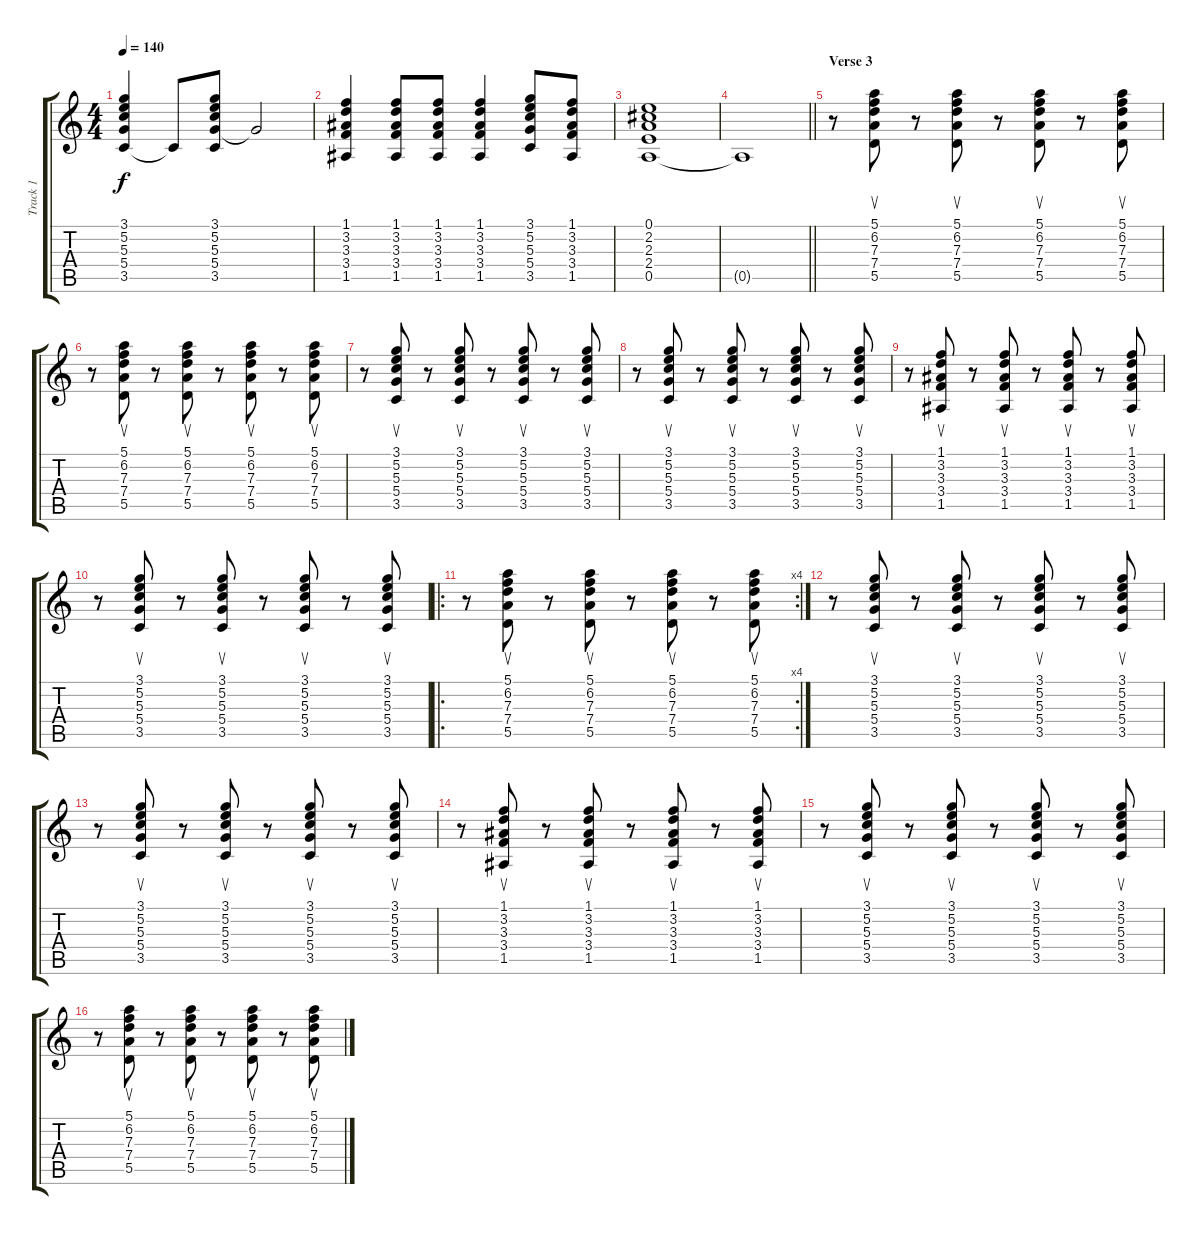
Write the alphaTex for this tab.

\track ("Track 1" "Track 1") {instrument electricguitarclean}
\staff {score tabs}
\tuning (E4 B3 G3 D3 A2 E2) {hide}
\ts (4 4)
\tempo 140
\clef g2
\ks c
(3.1 5.2 5.3 5.4 3.5).4{dy f} 3.5{t}.8 (3.1 5.2 5.3 5.4 3.5).8 5.4{t}.2 |
(1.1 3.2 3.3 3.4 1.5).4 (1.1 3.2 3.3 3.4 1.5).8 (1.1 3.2 3.3 3.4 1.5).8 (1.1 3.2 3.3 3.4 1.5).4 (3.1 5.2 5.3 5.4 3.5).8 (1.1 3.2 3.3 3.4 1.5).8 |
(0.1 2.2 2.3 2.4 0.5).1 |
\barLineRight lightlight
0.5{t}.1 |
\section ("" "Verse 3")
r.8 (5.1 6.2 7.3 7.4 5.5).8{su} r.8 (5.1 6.2 7.3 7.4 5.5).8{su} r.8 (5.1 6.2 7.3 7.4 5.5).8{su} r.8 (5.1 6.2 7.3 7.4 5.5).8{su} |
r.8 (5.1 6.2 7.3 7.4 5.5).8{su} r.8 (5.1 6.2 7.3 7.4 5.5).8{su} r.8 (5.1 6.2 7.3 7.4 5.5).8{su} r.8 (5.1 6.2 7.3 7.4 5.5).8{su} |
r.8 (3.1 5.2 5.3 5.4 3.5).8{su} r.8 (3.1 5.2 5.3 5.4 3.5).8{su} r.8 (3.1 5.2 5.3 5.4 3.5).8{su} r.8 (3.1 5.2 5.3 5.4 3.5).8{su} |
r.8 (3.1 5.2 5.3 5.4 3.5).8{su} r.8 (3.1 5.2 5.3 5.4 3.5).8{su} r.8 (3.1 5.2 5.3 5.4 3.5).8{su} r.8 (3.1 5.2 5.3 5.4 3.5).8{su} |
r.8 (1.1 3.2 3.3 3.4 1.5).8{su} r.8 (1.1 3.2 3.3 3.4 1.5).8{su} r.8 (1.1 3.2 3.3 3.4 1.5).8{su} r.8 (1.1 3.2 3.3 3.4 1.5).8{su} |
r.8 (3.1 5.2 5.3 5.4 3.5).8{su} r.8 (3.1 5.2 5.3 5.4 3.5).8{su} r.8 (3.1 5.2 5.3 5.4 3.5).8{su} r.8 (3.1 5.2 5.3 5.4 3.5).8{su} |
\ro
\rc 4
r.8 (5.1 6.2 7.3 7.4 5.5).8{su} r.8 (5.1 6.2 7.3 7.4 5.5).8{su} r.8 (5.1 6.2 7.3 7.4 5.5).8{su} r.8 (5.1 6.2 7.3 7.4 5.5).8{su} |
r.8 (3.1 5.2 5.3 5.4 3.5).8{su} r.8 (3.1 5.2 5.3 5.4 3.5).8{su} r.8 (3.1 5.2 5.3 5.4 3.5).8{su} r.8 (3.1 5.2 5.3 5.4 3.5).8{su} |
r.8 (3.1 5.2 5.3 5.4 3.5).8{su} r.8 (3.1 5.2 5.3 5.4 3.5).8{su} r.8 (3.1 5.2 5.3 5.4 3.5).8{su} r.8 (3.1 5.2 5.3 5.4 3.5).8{su} |
r.8 (1.1 3.2 3.3 3.4 1.5).8{su} r.8 (1.1 3.2 3.3 3.4 1.5).8{su} r.8 (1.1 3.2 3.3 3.4 1.5).8{su} r.8 (1.1 3.2 3.3 3.4 1.5).8{su} |
r.8 (3.1 5.2 5.3 5.4 3.5).8{su} r.8 (3.1 5.2 5.3 5.4 3.5).8{su} r.8 (3.1 5.2 5.3 5.4 3.5).8{su} r.8 (3.1 5.2 5.3 5.4 3.5).8{su} |
r.8 (5.1 6.2 7.3 7.4 5.5).8{su} r.8 (5.1 6.2 7.3 7.4 5.5).8{su} r.8 (5.1 6.2 7.3 7.4 5.5).8{su} r.8 (5.1 6.2 7.3 7.4 5.5).8{su}
